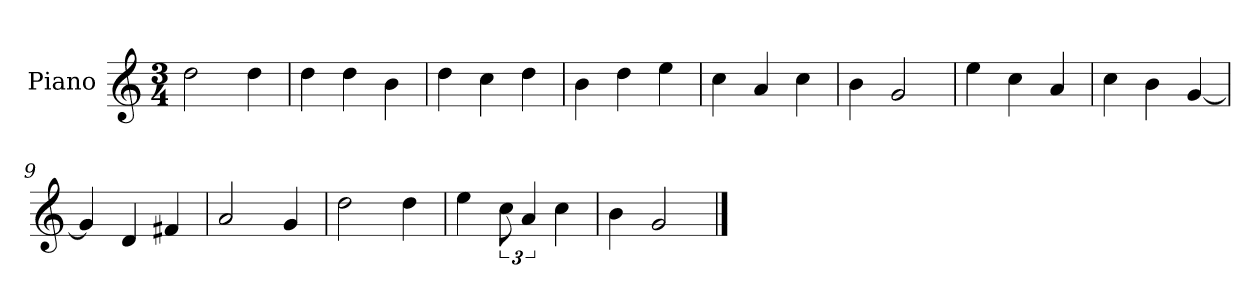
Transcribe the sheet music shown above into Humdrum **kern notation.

**kern
*part1
*staff1
*I"Piano
*I'P-no
*clefG2
*k[]
*M3/4
*MM171
=1
2dd\
4dd\
=2
4dd\
4dd\
4b\
=3
4dd\
4cc\
4dd\
=4
4b\
4dd\
4ee\
=5
4cc\
4a/
4cc\
=6
4b\
2g/
=7
4ee\
4cc\
4a/
=8
4cc\
4b\
[4g/
=9
4g/]
4d/
4f#X/
=10
2a/
4g/
=11
2dd\
4dd\
!!LO:LB:g=z
=12
4ee\
12cc\
6a/
4cc\
=13
4b\
2g/
==
*-
